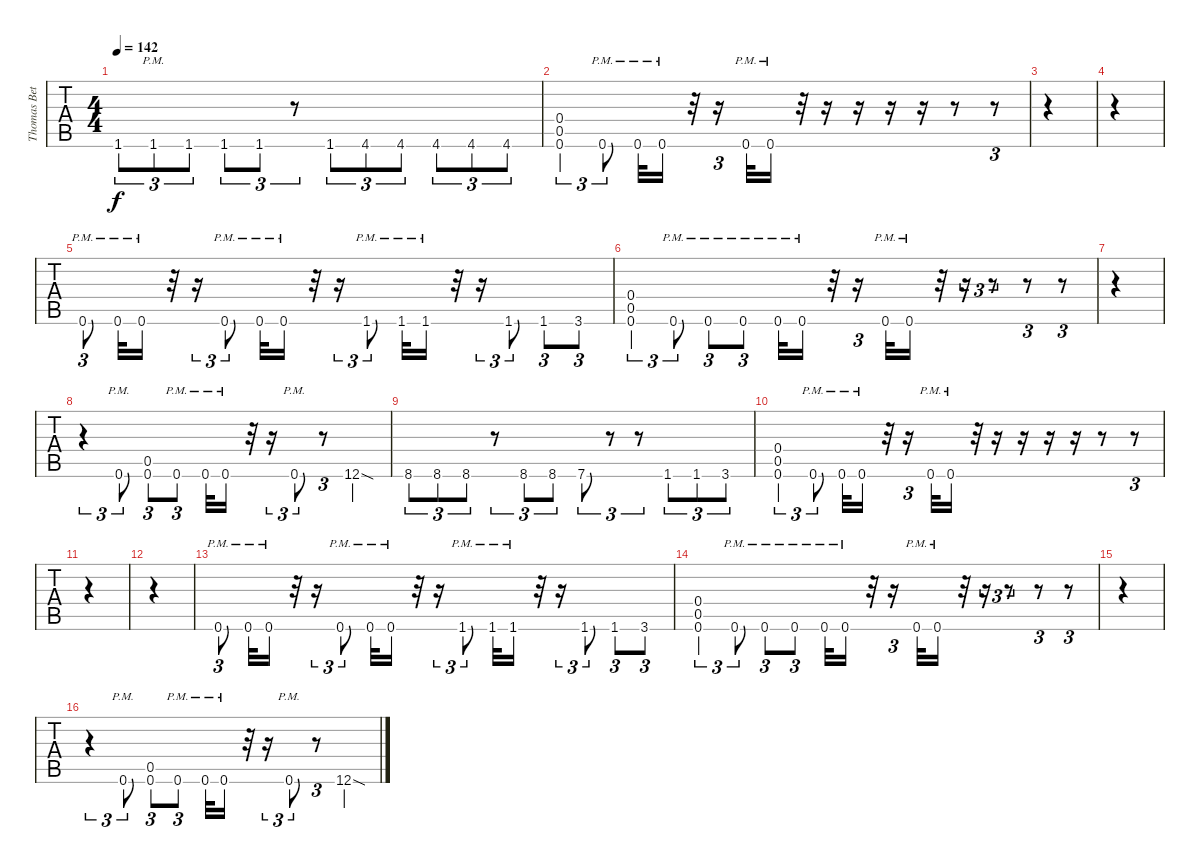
\track ("Thomas Betrisey" "Thomas Bet") {instrument distortionguitar}
\staff {tabs}
\tuning (C4 G3 Eb3 Bb2 F2 Bb1) {hide}
\ts (4 4)
\tempo 142
\clef f4
\ks c
1.6{t}.8{tu (3 2) dy f} 1.6{pm}.8{tu (3 2)} 1.6.8{tu (3 2)} 1.6.8{tu (3 2)} 1.6.8{tu (3 2)} r.8{tu (3 2)} 1.6.8{tu (3 2)} 4.6.8{tu (3 2)} 4.6.8{tu (3 2)} 4.6.8{tu (3 2)} 4.6.8{tu (3 2)} 4.6.8{tu (3 2)} |
(0.4 0.5 0.6).4{tu (3 2)} 0.6{pm}.8{tu (3 2)} 0.6{pm}.32 0.6{pm}.16 r.32 r.16{tu (3 2)} 0.6{pm}.32 0.6{pm}.16 r.32 r.16 r.16 r.16 r.16 r.8 r.8{tu (3 2)} |
|
|
0.6{pm}.8{tu (3 2)} 0.6{pm}.32 0.6{pm}.16 r.32 r.16{tu (3 2)} 0.6{pm}.8{tu (3 2)} 0.6{pm}.32 0.6{pm}.16 r.32 r.16{tu (3 2)} 1.6{pm}.8{tu (3 2)} 1.6{pm}.32 1.6{pm}.16 r.32 r.16{tu (3 2)} 1.6.8{tu (3 2)} 1.6.8{tu (3 2)} 3.6.8{tu (3 2)} |
(0.4 0.5 0.6).4{tu (3 2)} 0.6{pm}.8{tu (3 2)} 0.6{pm}.8{tu (3 2)} 0.6{pm}.8{tu (3 2)} 0.6{pm}.32 0.6{pm}.16 r.32 r.16{tu (3 2)} 0.6{pm}.32 0.6{pm}.16 r.32 r.16{tu (3 2)} r.8{tu (3 2)} r.8{tu (3 2)} r.8{tu (3 2)} |
|
r.4{tu (3 2)} 0.6{pm}.8{tu (3 2)} (0.5 0.6).8{tu (3 2)} 0.6{pm}.8{tu (3 2)} 0.6{pm}.32 0.6{pm}.16 r.32 r.16{tu (3 2)} 0.6{pm}.8{tu (3 2)} r.8{tu (3 2)} 12.6{sod}.4 |
8.6.8{tu (3 2)} 8.6.8{tu (3 2)} 8.6.8{tu (3 2)} r.8{tu (3 2)} 8.6.8{tu (3 2)} 8.6.8{tu (3 2)} 7.6.8{tu (3 2)} r.8{tu (3 2)} r.8{tu (3 2)} 1.6.8{tu (3 2)} 1.6.8{tu (3 2)} 3.6.8{tu (3 2)} |
(0.4 0.5 0.6).4{tu (3 2)} 0.6{pm}.8{tu (3 2)} 0.6{pm}.32 0.6{pm}.16 r.32 r.16{tu (3 2)} 0.6{pm}.32 0.6{pm}.16 r.32 r.16 r.16 r.16 r.16 r.8 r.8{tu (3 2)} |
|
|
0.6{pm}.8{tu (3 2)} 0.6{pm}.32 0.6{pm}.16 r.32 r.16{tu (3 2)} 0.6{pm}.8{tu (3 2)} 0.6{pm}.32 0.6{pm}.16 r.32 r.16{tu (3 2)} 1.6{pm}.8{tu (3 2)} 1.6{pm}.32 1.6{pm}.16 r.32 r.16{tu (3 2)} 1.6.8{tu (3 2)} 1.6.8{tu (3 2)} 3.6.8{tu (3 2)} |
(0.4 0.5 0.6).4{tu (3 2)} 0.6{pm}.8{tu (3 2)} 0.6{pm}.8{tu (3 2)} 0.6{pm}.8{tu (3 2)} 0.6{pm}.32 0.6{pm}.16 r.32 r.16{tu (3 2)} 0.6{pm}.32 0.6{pm}.16 r.32 r.16{tu (3 2)} r.8{tu (3 2)} r.8{tu (3 2)} r.8{tu (3 2)} |
|
r.4{tu (3 2)} 0.6{pm}.8{tu (3 2)} (0.5 0.6).8{tu (3 2)} 0.6{pm}.8{tu (3 2)} 0.6{pm}.32 0.6{pm}.16 r.32 r.16{tu (3 2)} 0.6{pm}.8{tu (3 2)} r.8{tu (3 2)} 12.6{sod}.4
